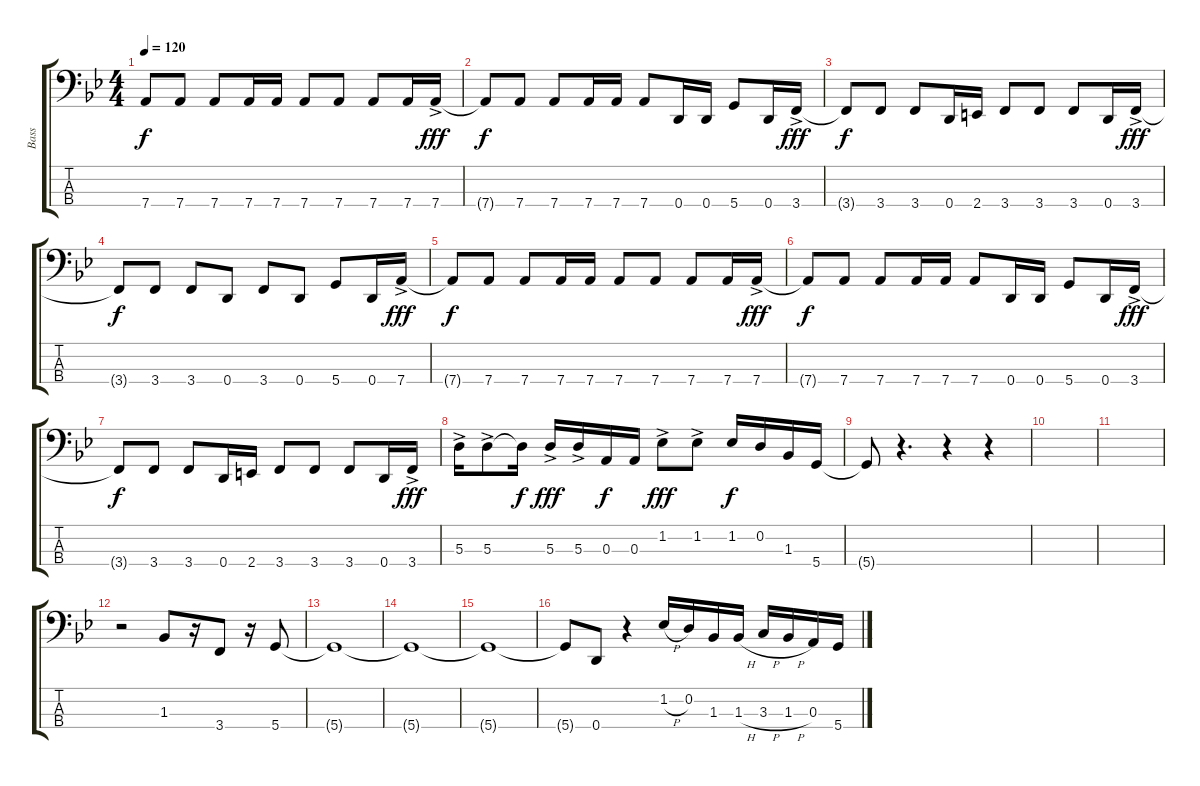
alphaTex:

\track ("Bass" "Bass") {instrument electricbassfinger}
\staff {score tabs}
\tuning (G2 D2 A1 D1) {hide}
\ts (4 4)
\tempo 120
\clef f4
\ks gminor
7.4{t}.8{dy f} 7.4.8 7.4.8 7.4.16 7.4.16 7.4.8 7.4.8 7.4.8 7.4.16 7.4{ac}.16{dy fff} |
7.4{t}.8{dy f} 7.4.8 7.4.8 7.4.16 7.4.16 7.4.8 0.4.16 0.4.16 5.4.8 0.4.16 3.4{ac}.16{dy fff} |
3.4{t}.8{dy f} 3.4.8 3.4.8 0.4.16 2.4.16 3.4.8 3.4.8 3.4.8 0.4.16 3.4{ac}.16{dy fff} |
3.4{t}.8{dy f} 3.4.8 3.4.8 0.4.8 3.4.8 0.4.8 5.4.8 0.4.16 7.4{ac}.16{dy fff} |
7.4{t}.8{dy f} 7.4.8 7.4.8 7.4.16 7.4.16 7.4.8 7.4.8 7.4.8 7.4.16 7.4{ac}.16{dy fff} |
7.4{t}.8{dy f} 7.4.8 7.4.8 7.4.16 7.4.16 7.4.8 0.4.16 0.4.16 5.4.8 0.4.16 3.4{ac}.16{dy fff} |
3.4{t}.8{dy f} 3.4.8 3.4.8 0.4.16 2.4.16 3.4.8 3.4.8 3.4.8 0.4.16 3.4{ac}.16{dy fff} |
5.3{ac}.16 5.3{ac}.8 5.3{t}.16{dy f} 5.3{ac}.16{dy fff} 5.3{ac}.16 0.3.16{dy f} 0.3.16 1.2{ac}.8{dy fff} 1.2{ac}.8 1.2.16{dy f} 0.2.16 1.3.16 5.4.16 |
5.4{t}.8 r.4{d} r.4 r.4 |
|
|
r.2 1.3.8 r.16 3.4.8 r.16 5.4.8 |
5.4{t}.1 |
5.4{t}.1 |
5.4{t}.1 |
5.4{t}.8 0.4.8 r.4 1.2{h}.16 0.2.16 1.3.16 1.3{h}.16 3.3{h}.16 1.3{h}.16 0.3.16 5.4.16
